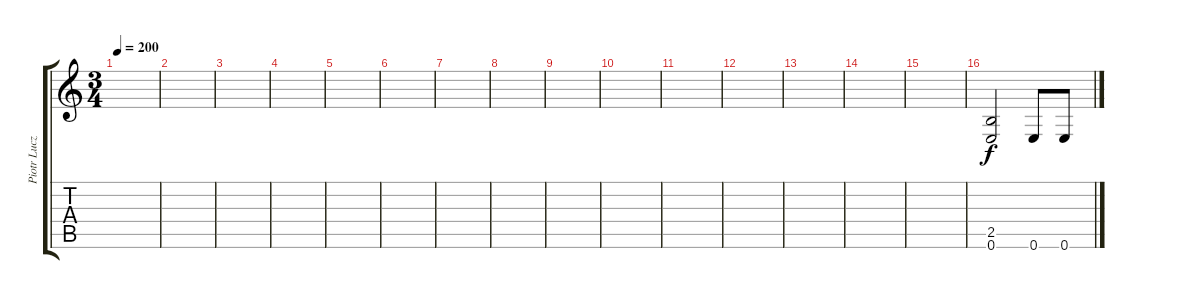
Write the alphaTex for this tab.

\track ("Piotr Luczyk - Dist" "Piotr Lucz") {instrument distortionguitar}
\staff {score tabs}
\tuning (E4 B3 G3 D3 A2 E2) {hide}
\ts (3 4)
\tempo 200
\clef g2
\ks c
|
|
|
|
|
|
|
|
|
|
|
|
|
|
|
(2.5 0.6).2 0.6.8 0.6.8
